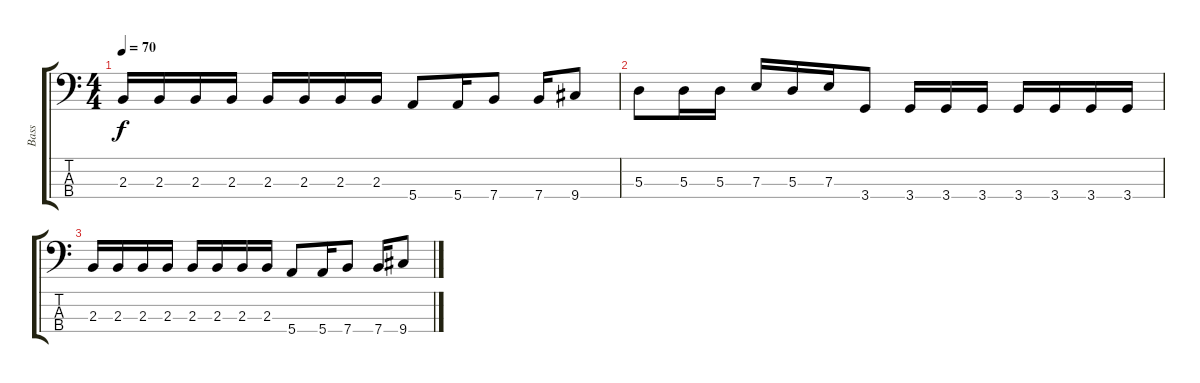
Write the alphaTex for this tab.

\track ("Bass" "Bass") {instrument electricbassfinger}
\staff {score tabs}
\tuning (G2 D2 A1 E1) {hide}
\ts (4 4)
\tempo 70
\clef f4
\ks c
2.3.16{dy f} 2.3.16 2.3.16 2.3.16 2.3.16 2.3.16 2.3.16 2.3.16 5.4.8 5.4.16 7.4.8 7.4.16 9.4.8 |
5.3.8 5.3.16 5.3.16 7.3.16 5.3.16 7.3.16 3.4.8 3.4.16 3.4.16 3.4.16 3.4.16 3.4.16 3.4.16 3.4.16 |
2.3.16 2.3.16 2.3.16 2.3.16 2.3.16 2.3.16 2.3.16 2.3.16 5.4.8 5.4.16 7.4.8 7.4.16 9.4.8
